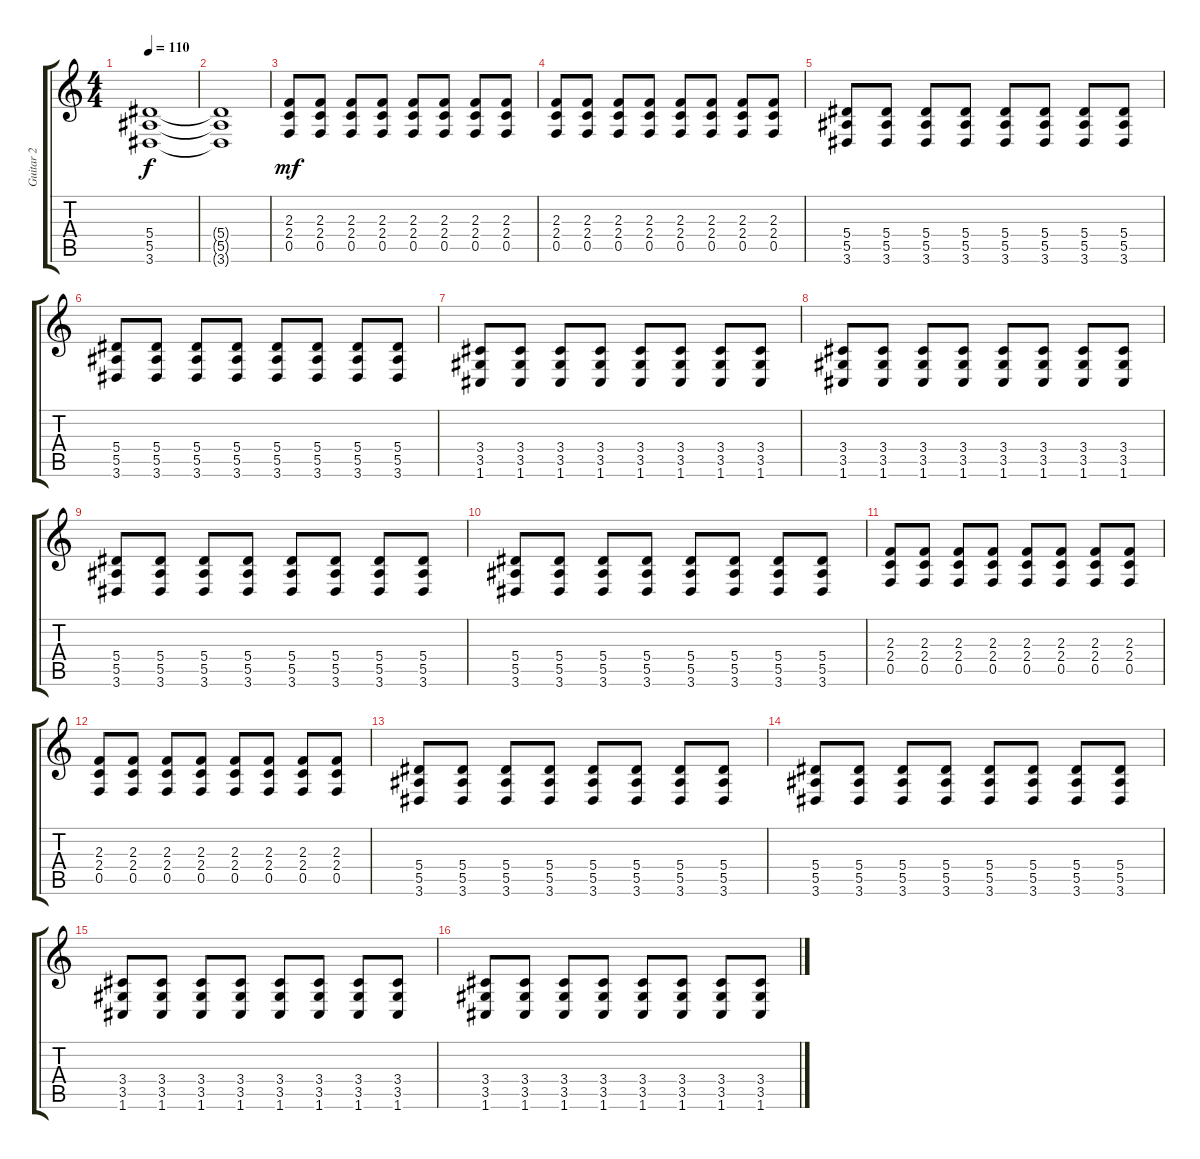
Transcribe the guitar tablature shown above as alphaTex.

\track ("Guitar 2" "Guitar 2") {instrument distortionguitar}
\staff {score tabs}
\tuning (C4 G3 Eb3 Bb2 F2 C2) {hide}
\ts (4 4)
\tempo 110
\clef g2
\ks c
(5.4 5.5 3.6).1{dy f} |
(5.4{t} 5.5{t} 3.6{t}).1 |
(2.3 2.4 0.5).8{dy mf} (2.3 2.4 0.5).8 (2.3 2.4 0.5).8 (2.3 2.4 0.5).8 (2.3 2.4 0.5).8 (2.3 2.4 0.5).8 (2.3 2.4 0.5).8 (2.3 2.4 0.5).8 |
(2.3 2.4 0.5).8 (2.3 2.4 0.5).8 (2.3 2.4 0.5).8 (2.3 2.4 0.5).8 (2.3 2.4 0.5).8 (2.3 2.4 0.5).8 (2.3 2.4 0.5).8 (2.3 2.4 0.5).8 |
(5.4 5.5 3.6).8 (5.4 5.5 3.6).8 (5.4 5.5 3.6).8 (5.4 5.5 3.6).8 (5.4 5.5 3.6).8 (5.4 5.5 3.6).8 (5.4 5.5 3.6).8 (5.4 5.5 3.6).8 |
(5.4 5.5 3.6).8 (5.4 5.5 3.6).8 (5.4 5.5 3.6).8 (5.4 5.5 3.6).8 (5.4 5.5 3.6).8 (5.4 5.5 3.6).8 (5.4 5.5 3.6).8 (5.4 5.5 3.6).8 |
(3.4 3.5 1.6).8 (3.4 3.5 1.6).8 (3.4 3.5 1.6).8 (3.4 3.5 1.6).8 (3.4 3.5 1.6).8 (3.4 3.5 1.6).8 (3.4 3.5 1.6).8 (3.4 3.5 1.6).8 |
(3.4 3.5 1.6).8 (3.4 3.5 1.6).8 (3.4 3.5 1.6).8 (3.4 3.5 1.6).8 (3.4 3.5 1.6).8 (3.4 3.5 1.6).8 (3.4 3.5 1.6).8 (3.4 3.5 1.6).8 |
(5.4 5.5 3.6).8 (5.4 5.5 3.6).8 (5.4 5.5 3.6).8 (5.4 5.5 3.6).8 (5.4 5.5 3.6).8 (5.4 5.5 3.6).8 (5.4 5.5 3.6).8 (5.4 5.5 3.6).8 |
(5.4 5.5 3.6).8 (5.4 5.5 3.6).8 (5.4 5.5 3.6).8 (5.4 5.5 3.6).8 (5.4 5.5 3.6).8 (5.4 5.5 3.6).8 (5.4 5.5 3.6).8 (5.4 5.5 3.6).8 |
(2.3 2.4 0.5).8 (2.3 2.4 0.5).8 (2.3 2.4 0.5).8 (2.3 2.4 0.5).8 (2.3 2.4 0.5).8 (2.3 2.4 0.5).8 (2.3 2.4 0.5).8 (2.3 2.4 0.5).8 |
(2.3 2.4 0.5).8 (2.3 2.4 0.5).8 (2.3 2.4 0.5).8 (2.3 2.4 0.5).8 (2.3 2.4 0.5).8 (2.3 2.4 0.5).8 (2.3 2.4 0.5).8 (2.3 2.4 0.5).8 |
(5.4 5.5 3.6).8 (5.4 5.5 3.6).8 (5.4 5.5 3.6).8 (5.4 5.5 3.6).8 (5.4 5.5 3.6).8 (5.4 5.5 3.6).8 (5.4 5.5 3.6).8 (5.4 5.5 3.6).8 |
(5.4 5.5 3.6).8 (5.4 5.5 3.6).8 (5.4 5.5 3.6).8 (5.4 5.5 3.6).8 (5.4 5.5 3.6).8 (5.4 5.5 3.6).8 (5.4 5.5 3.6).8 (5.4 5.5 3.6).8 |
(3.4 3.5 1.6).8 (3.4 3.5 1.6).8 (3.4 3.5 1.6).8 (3.4 3.5 1.6).8 (3.4 3.5 1.6).8 (3.4 3.5 1.6).8 (3.4 3.5 1.6).8 (3.4 3.5 1.6).8 |
(3.4 3.5 1.6).8 (3.4 3.5 1.6).8 (3.4 3.5 1.6).8 (3.4 3.5 1.6).8 (3.4 3.5 1.6).8 (3.4 3.5 1.6).8 (3.4 3.5 1.6).8 (3.4 3.5 1.6).8
